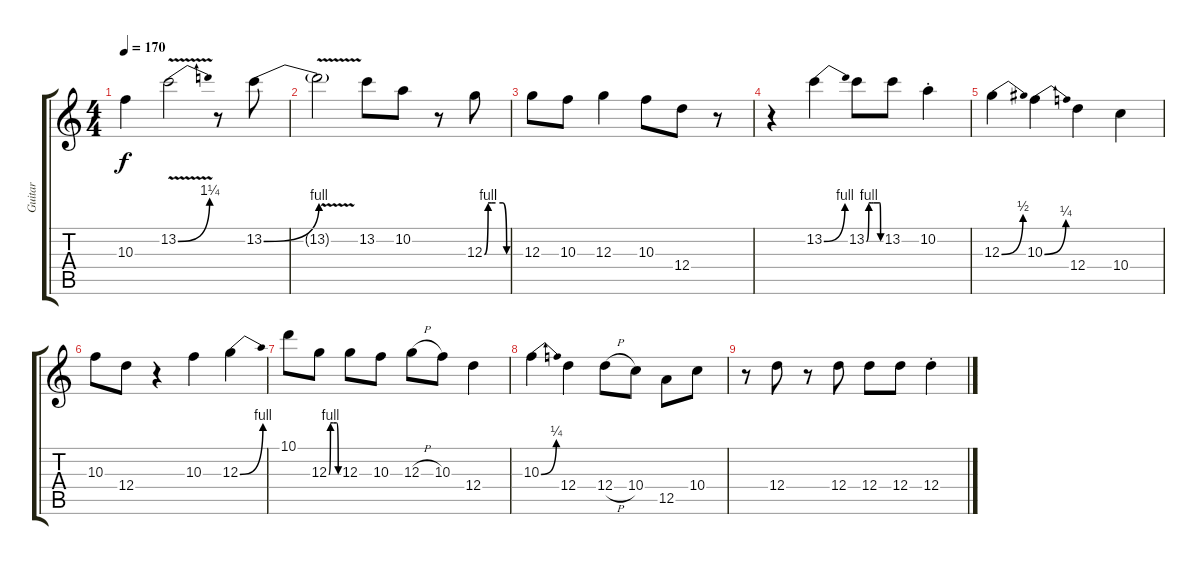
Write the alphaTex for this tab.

\track ("Guitar" "Guitar") {instrument overdrivenguitar}
\staff {score tabs}
\tuning (E4 B3 G3 D3 A2 E2) {hide}
\ts (4 4)
\tempo 170
\clef g2
\ks c
10.3{t}.4{dy f} 13.2{be (bend 0 0 60 5) v}.2 r.8 13.2{be (bend 0 0 60 4)}.8 |
13.2{v t}.2 13.2.8 10.2.8 r.8 12.3{be (custom 0 0 10 4 20 4 30 4 50 4 60 0)}.8 |
12.3.8 10.3.8 12.3.4 10.3.8 12.4.8 r.8 |
r.4 13.2{be (bend 0 0 60 4)}.4 13.2{be (custom 0 0 10 4 20 4 30 4 57 4 60 0)}.8 13.2.8 10.2{st}.4 |
12.3{be (bend 0 0 60 2)}.4 10.3{be (bend 0 0 60 1)}.4 12.4.4 10.4.4 |
10.3.8 12.4.8 r.4 10.3.4 12.3{be (bend 0 0 60 4)}.4 |
10.1.8 12.3{be (custom 0 0 10 4 20 4 30 4 50 4 60 0)}.8 12.3.8 10.3.8 12.3{h}.8 10.3.8 12.4.4 |
10.3{be (bend 0 0 60 1)}.4 12.4.4 12.4{h}.8 10.4.8 12.5.8 10.4.8 |
r.8 12.4.8 r.8 12.4.8 12.4.8 12.4.8 12.4{st}.4
